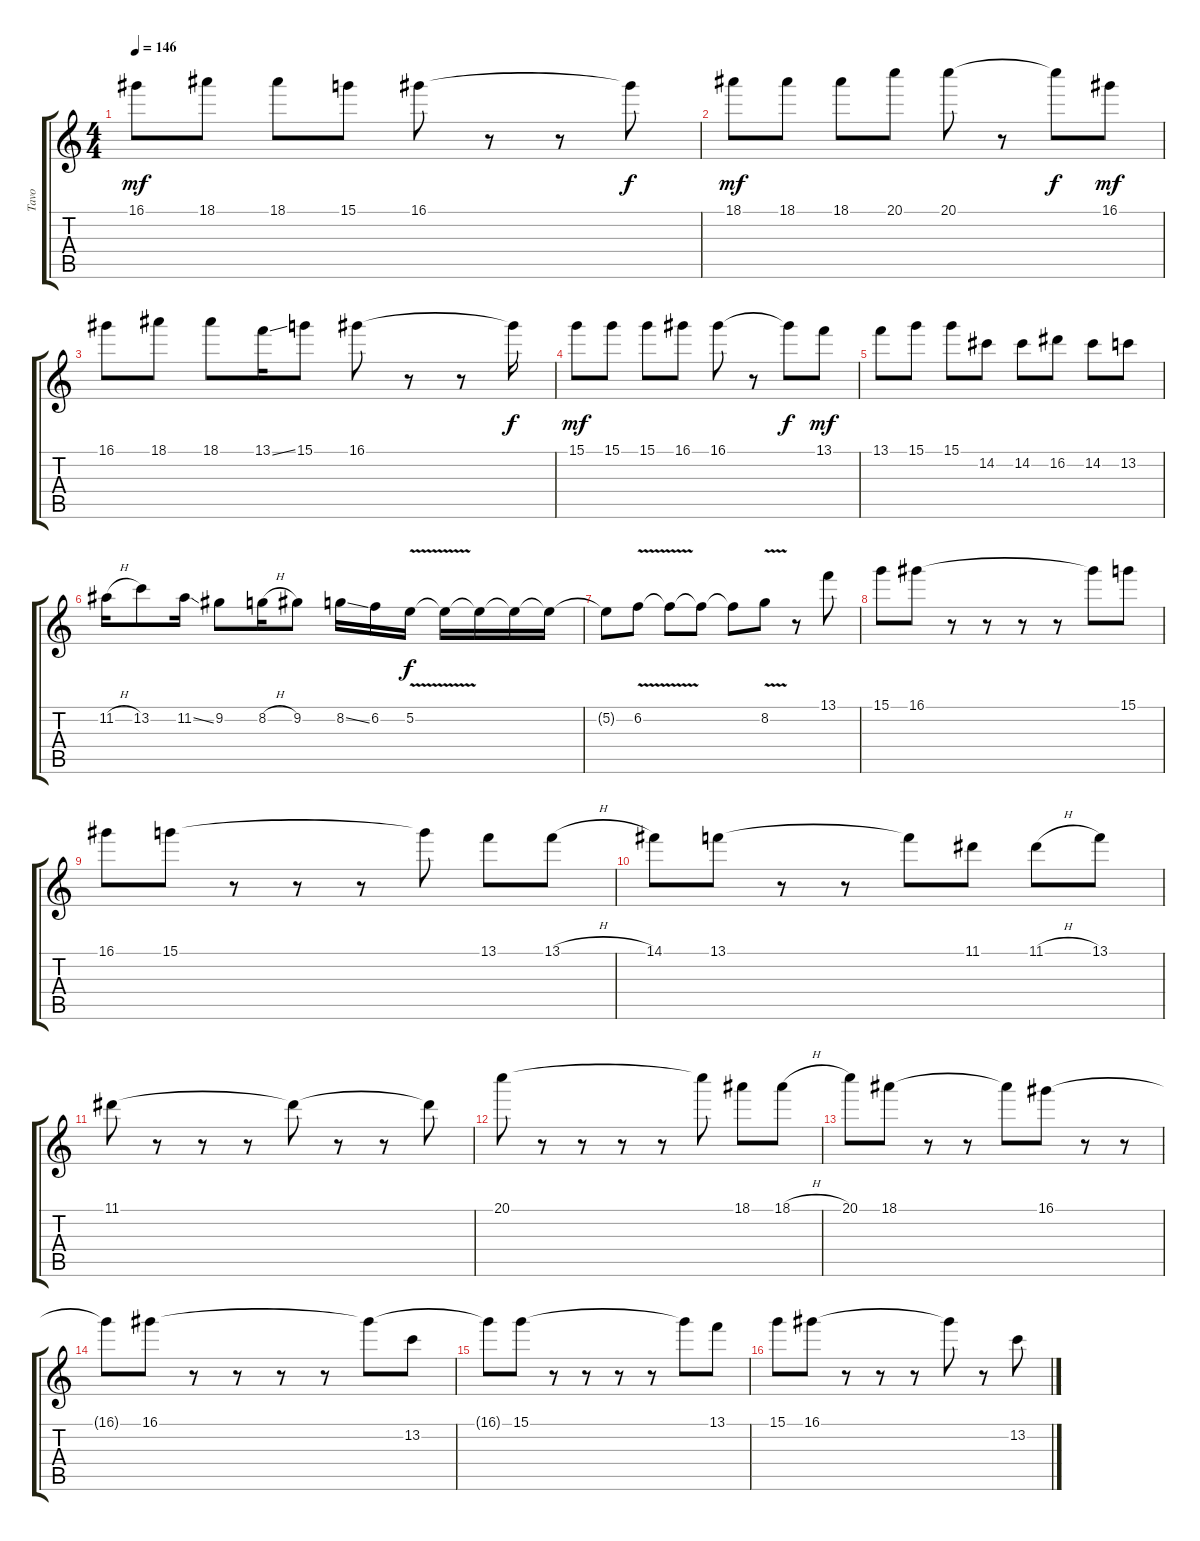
\track ("Tavo" "Tavo") {instrument distortionguitar}
\staff {score tabs}
\tuning (E4 B3 G3 D3 A2 E2) {hide}
\ts (4 4)
\tempo 146
\clef g2
\ks c
16.1.8{dy mf} 18.1.8 18.1.8 15.1.8 16.1.8 r.8 r.8 16.1{t}.8{dy f} |
18.1.8{dy mf} 18.1.8 18.1.8 20.1.8 20.1.8 r.8 20.1{t}.8{dy f} 16.1.8{dy mf} |
16.1.8 18.1.8 18.1.8 13.1{ss}.16 15.1.8 16.1.8 r.8 r.8 16.1{t}.16{dy f} |
15.1.8{dy mf} 15.1.8 15.1.8 16.1.8 16.1.8 r.8 16.1{t}.8{dy f} 13.1.8{dy mf} |
13.1.8 15.1.8 15.1.8 14.2.8 14.2.8 16.2.8 14.2.8 13.2.8 |
11.2{h}.16 13.2.8 11.2{ss}.16 9.2.8 8.2{h}.16 9.2.8 8.2{ss}.16 6.2.16 5.2{v}.16{dy f} 5.2{t}.16 5.2{t}.16 5.2{t}.16 5.2{t}.16 |
5.2{t}.8 6.2{v}.8 6.2{t}.8 6.2{t}.8 6.2{t}.8 8.2{v}.8 r.8 13.1.8 |
15.1.8 16.1.8 r.8 r.8 r.8 r.8 16.1{t}.8 15.1.8 |
16.1.8 15.1.8 r.8 r.8 r.8 15.1{t}.8 13.1.8 13.1{h}.8 |
14.1.8 13.1.8 r.8 r.8 13.1{t}.8 11.1.8 11.1{h}.8 13.1.8 |
11.1.8 r.8 r.8 r.8 11.1{t}.8 r.8 r.8 11.1{t}.8 |
20.1.8 r.8 r.8 r.8 r.8 20.1{t}.8 18.1.8 18.1{h}.8 |
20.1.8 18.1.8 r.8 r.8 18.1{t}.8 16.1.8 r.8 r.8 |
16.1{t}.8 16.1.8 r.8 r.8 r.8 r.8 16.1{t}.8 13.2.8 |
16.1{t}.8 15.1.8 r.8 r.8 r.8 r.8 15.1{t}.8 13.1.8 |
15.1.8 16.1.8 r.8 r.8 r.8 16.1{t}.8 r.8 13.2.8
